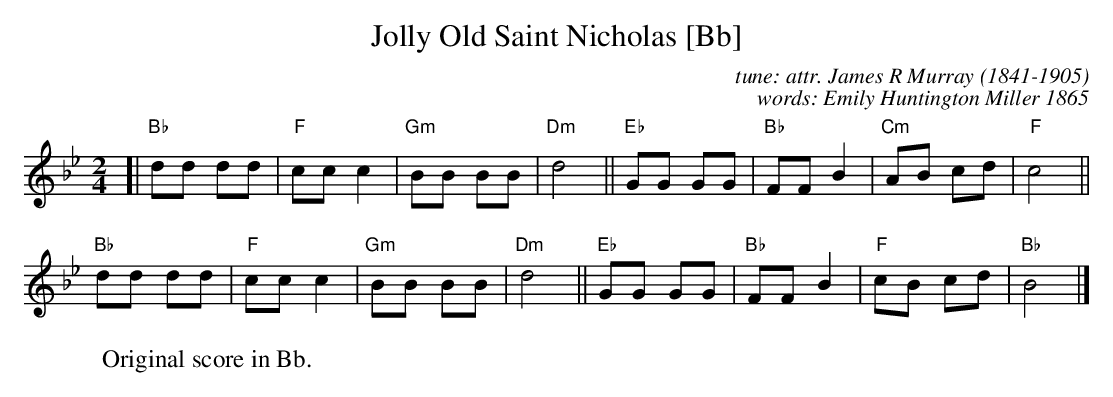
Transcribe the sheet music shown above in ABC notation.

X:1
T: Jolly Old Saint Nicholas [Bb]
C: tune: attr. James R Murray (1841-1905)
C: words: Emily Huntington Miller 1865
W: Original score in Bb.
M: 2/4
L: 1/8
K: Bb
[|\
"Bb"dd dd |  "F"cc c2 | "Gm"BB BB | "Dm"d4 ||\
"Eb"GG GG | "Bb"FF B2 | "Cm"AB cd |  "F"c4 ||
"Bb"dd dd |  "F"cc c2 | "Gm"BB BB | "Dm"d4 ||\
"Eb"GG GG | "Bb"FF B2 |  "F"cB cd | "Bb"B4 |]
